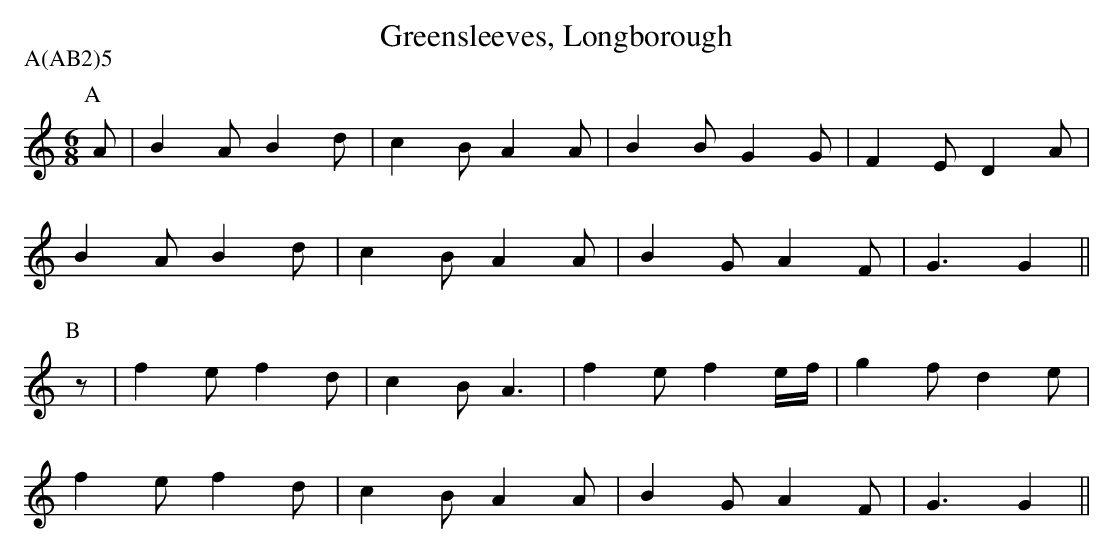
X:1
T:Greensleeves, Longborough
M:6/8
L:1/8
P:A(AB2)5
K:GMIX
P:A
A|B2A B2d|c2B A2A|B2B G2G   |F2E D2A|
B2A B2d|c2B A2A|B2G A2F   |G3  G2 ||
P:B
z|f2e f2d|c2B A3 |f2e f2e/f/|g2f d2e|
f2e f2d|c2B A2A|B2G A2F   |G3  G2 ||
